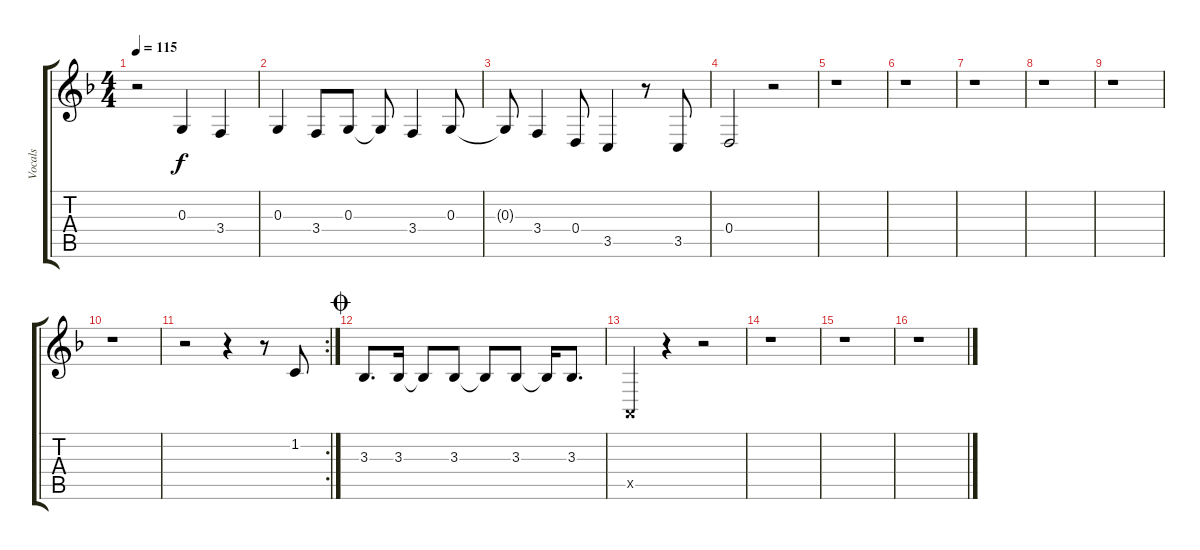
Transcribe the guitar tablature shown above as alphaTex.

\track ("Vocals" "Vocals") {instrument baritonesax}
\staff {score tabs}
\tuning (E4 B3 G3 D3 A2 E2) {hide}
\ts (4 4)
\tempo 115
\clef g2
\ks dminor
r.2{dy f} 0.3.4 3.4.4 |
0.3.4 3.4.8 0.3.8 0.3{t}.8 3.4.4 0.3.8 |
0.3{t}.8 3.4.4 0.4.8 3.5.4 r.8 3.5.8 |
0.4.2 r.2 |
r.1 |
r.1 |
r.1 |
r.1 |
r.1 |
r.1 |
\rc 2
r.2 r.4 r.8 1.2.8 |
\jump coda
3.3.8{d} 3.3.16 3.3{t}.8 3.3.8 3.3{t}.8 3.3.8 3.3{t}.16 3.3.8{d} |
0.5{x}.4 r.4 r.2 |
r.1 |
r.1 |
r.1
